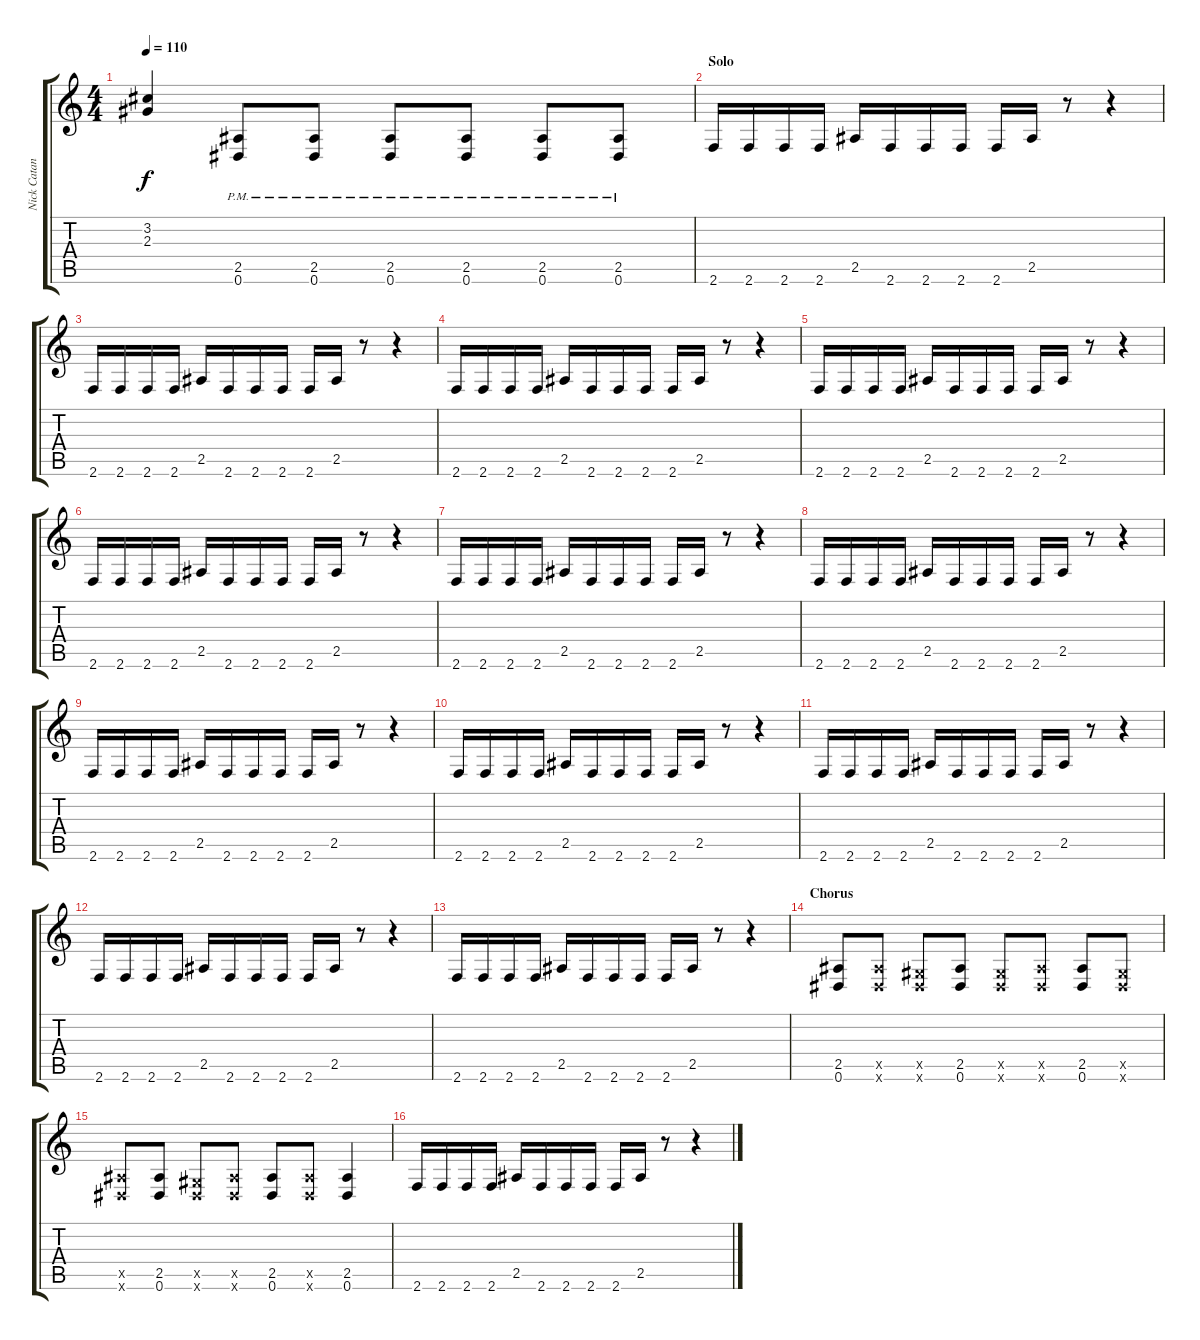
\track ("Nick Catanese" "Nick Catan") {instrument distortionguitar}
\staff {score tabs}
\tuning (Eb4 Bb3 Gb3 Db3 Ab2 Eb2) {hide}
\ts (4 4)
\tempo 110
\clef g2
\ks c
(3.2{t} 2.3{t}).4{dy f} (2.5{pm} 0.6{pm}).8 (2.5{pm} 0.6{pm}).8 (2.5{pm} 0.6{pm}).8 (2.5{pm} 0.6{pm}).8 (2.5{pm} 0.6{pm}).8 (2.5{pm} 0.6{pm}).8 |
\section ("" "Solo")
2.6.16 2.6.16 2.6.16 2.6.16 2.5.16 2.6.16 2.6.16 2.6.16 2.6.16 2.5.16 r.8 r.4 |
2.6.16 2.6.16 2.6.16 2.6.16 2.5.16 2.6.16 2.6.16 2.6.16 2.6.16 2.5.16 r.8 r.4 |
2.6.16 2.6.16 2.6.16 2.6.16 2.5.16 2.6.16 2.6.16 2.6.16 2.6.16 2.5.16 r.8 r.4 |
2.6.16 2.6.16 2.6.16 2.6.16 2.5.16 2.6.16 2.6.16 2.6.16 2.6.16 2.5.16 r.8 r.4 |
2.6.16 2.6.16 2.6.16 2.6.16 2.5.16 2.6.16 2.6.16 2.6.16 2.6.16 2.5.16 r.8 r.4 |
2.6.16 2.6.16 2.6.16 2.6.16 2.5.16 2.6.16 2.6.16 2.6.16 2.6.16 2.5.16 r.8 r.4 |
2.6.16 2.6.16 2.6.16 2.6.16 2.5.16 2.6.16 2.6.16 2.6.16 2.6.16 2.5.16 r.8 r.4 |
2.6.16 2.6.16 2.6.16 2.6.16 2.5.16 2.6.16 2.6.16 2.6.16 2.6.16 2.5.16 r.8 r.4 |
2.6.16 2.6.16 2.6.16 2.6.16 2.5.16 2.6.16 2.6.16 2.6.16 2.6.16 2.5.16 r.8 r.4 |
2.6.16 2.6.16 2.6.16 2.6.16 2.5.16 2.6.16 2.6.16 2.6.16 2.6.16 2.5.16 r.8 r.4 |
2.6.16 2.6.16 2.6.16 2.6.16 2.5.16 2.6.16 2.6.16 2.6.16 2.6.16 2.5.16 r.8 r.4 |
2.6.16 2.6.16 2.6.16 2.6.16 2.5.16 2.6.16 2.6.16 2.6.16 2.6.16 2.5.16 r.8 r.4 |
\section ("" "Chorus")
(2.5 0.6).8 (2.5{x} 0.6{x}).8 (0.5{x} 0.6{x}).8 (2.5 0.6).8 (0.5{x} 0.6{x}).8 (2.5{x} 0.6{x}).8 (2.5 0.6).8 (0.5{x} 0.6{x}).8 |
(2.5{x} 0.6{x}).8 (2.5 0.6).8 (0.5{x} 0.6{x}).8 (2.5{x} 0.6{x}).8 (2.5 0.6).8 (2.5{x} 0.6{x}).8 (2.5 0.6).4 |
2.6.16 2.6.16 2.6.16 2.6.16 2.5.16 2.6.16 2.6.16 2.6.16 2.6.16 2.5.16 r.8 r.4
